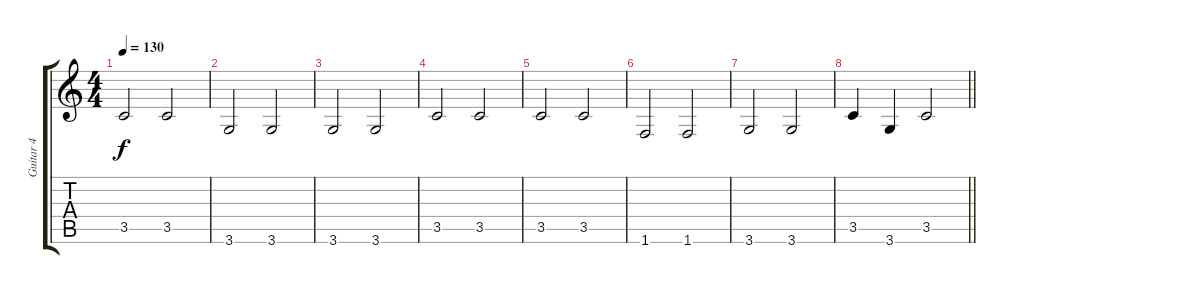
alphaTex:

\track ("Guitar 4" "Guitar 4") {instrument acousticguitarnylon}
\staff {score tabs}
\tuning (E4 B3 G3 D3 A2 E2) {hide}
\ts (4 4)
\tempo 130
\clef g2
\ks c
3.5.2{dy f} 3.5.2 |
3.6.2 3.6.2 |
3.6.2 3.6.2 |
3.5.2 3.5.2 |
3.5.2 3.5.2 |
1.6.2 1.6.2 |
3.6.2 3.6.2 |
\barLineRight lightlight
3.5.4 3.6.4 3.5.2
